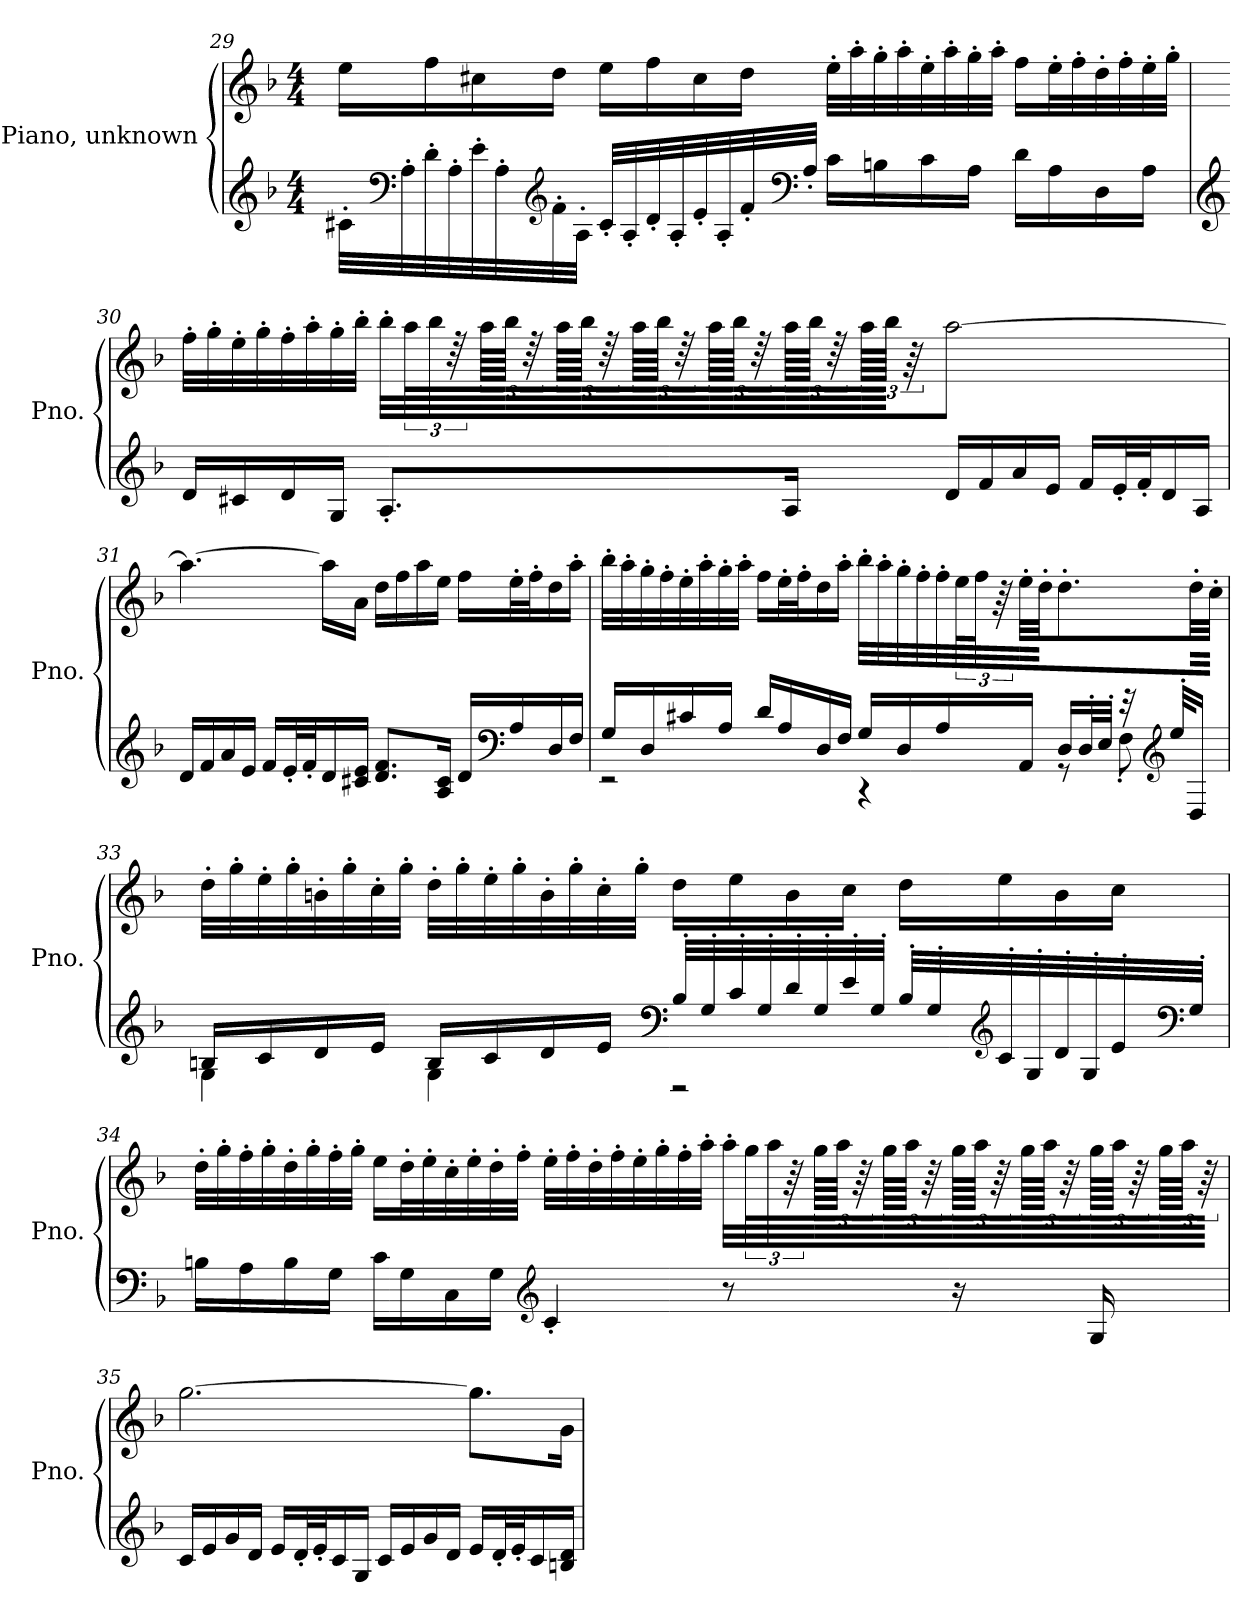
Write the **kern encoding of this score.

**kern	**kern
*part1	*part1
*staff2	*staff1
*I"Piano, unknown	*
*I'Pno.	*
!!LO:LB:g=z
*clefG2	*clefG2
*k[b-]	*k[b-]
*M4/4	*M4/4
=29	=29
32c#X'\LLL	16ee\LL
*clefF4	*
32A'\	.
32d'\	16ff\
32A'\	.
32e'\	16cc#X\
32A'\	.
*clefG2	*
32f'\	16dd\JJ
32A'\JJJ	.
32c#'/LLL	16ee\LL
32A'/	.
32d'/	16ff\
32A'/	.
32e'/	16cc#\
32A'/	.
32f'/	16dd\JJ
*clefF4	*
32A'/JJJ	.
16c#\LL	32ee'\LLL
.	32aa'\
16Bn\	32gg'\
.	32aa'\
16c#\	32ee'\
.	32aa'\
16A\JJ	32gg'\
.	32aa'\JJJ
16d\LL	16ff\LL
16A\	32ee'\L
.	32ff'\
16D\	32dd'\
.	32ff'\
16A\JJ	32ee'\
.	32gg'\JJJ
!!LO:LB:g=z
=30	=30
*clefG2	*
16d/LL	32ff'\LLL
.	32gg'\
16c#X/	32ee'\
.	32gg'\
16d/	32ff'\
.	32aa'\
16G/JJ	32gg'\
.	32bb-'\JJJ
8.A'/L	32bb-'\LLL
.	96aa\L
.	96bb-\JJJJ
.	96r
.	96aa\LLLL
.	96bb-\JJJJ
.	96r
.	96aa\LLLL
.	96bb-\JJJJ
.	96r
.	96aa\LLLL
.	96bb-\JJJJ
.	96r
.	96aa\LLLL
.	96bb-\JJJJ
.	96r
16A/Jk	96aa\LLLL
.	96bb-\JJJJ
.	96r
.	96aa\LLLL
.	96bb-\JJJJ
.	96r
16d/LL	[2aa\
16f/	.
16a/	.
16e/JJ	.
16f/LL	.
32e'/L	.
32f'/J	.
16d/	.
16A/JJ	.
!!LO:LB:g=z
=31	=31
16d/LL	4.aa\_
16f/	.
16a/	.
16e/JJ	.
16f/LL	.
32e'/L	.
32f'/J	.
16d/	16aa\LL]
16c#X/ 16e/JJ	16a\JJ
8.d/ 8.f/L	16dd\LL
.	16ff\
.	16aa\
16A/ 16c#/Jk	16ee\JJ
16d/LL	16ff\LL
*clefF4	*
16A/	32ee'\L
.	32ff'\J
16D/	16dd\
16F/JJ	16aa'\JJ
!!LO:LB:g=z
=32	=32
*^	*
16G/LL	2r	32bb-'\LLL
.	.	32aa'\
16D/	.	32gg'\
.	.	32ff'\
16c#X/	.	32ee'\
.	.	32aa'\
16A/JJ	.	32gg'\
.	.	32aa'\JJJ
16d/LL	.	16ff\LL
16A/	.	32ee'\L
.	.	32ff'\J
16D/	.	16dd\
16F/JJ	.	16aa'\JJ
16G/LL	4r	32bb-'\LLL
.	.	32aa'\
16D/	.	32gg'\
.	.	32ff'\
16A/	.	32ff'\
.	.	96ee\L
.	.	96ff\JJJJ
.	.	96r
16AA/JJ	.	32ee'\LLL
.	.	32dd'\JJ
16D/LL	8r	8.dd'\
32D'/L	.	.
32E'/JJJ	.	.
32r	8F'\	.
*clefG2	*	*
32ee'/KLL	.	.
16D/JJ	.	32dd'\LL
.	.	32cc'\JJJ
!!LO:PB:g=z
=33	=33	=33
16Bn/LL	4G\	32dd'\LLL
.	.	32gg'\
16c/	.	32ee'\
.	.	32gg'\
16d/	.	32bn'\
.	.	32gg'\
16e/JJ	.	32cc'\
.	.	32gg'\JJJ
16B/LL	4G\	32dd'\LLL
.	.	32gg'\
16c/	.	32ee'\
.	.	32gg'\
16d/	.	32b'\
.	.	32gg'\
16e/JJ	.	32cc'\
.	.	32gg'\JJJ
*clefF4	*	*
32B'/LLL	2r	16dd\LL
32G'/	.	.
32c'/	.	16ee\
32G'/	.	.
32d'/	.	16b\
32G'/	.	.
32e'/	.	16cc\JJ
32G'/JJJ	.	.
32B'/LLL	.	16dd\LL
32G'/	.	.
*clefG2	*	*
32c'/	.	16ee\
32G'/	.	.
32d'/	.	16b\
32G'/	.	.
32e'/	.	16cc\JJ
*clefF4	*	*
32G'/JJJ	.	.
*v	*v	*
!!LO:LB:g=z
=34	=34
16Bn\LL	32dd'\LLL
.	32gg'\
16A\	32ff'\
.	32gg'\
16B\	32dd'\
.	32gg'\
16G\JJ	32ff'\
.	32gg'\JJJ
16c\LL	16ee\LL
16G\	32dd'\L
.	32ee'\
16C\	32cc'\
.	32ee'\
16G\JJ	32dd'\
.	32ff'\JJJ
*clefG2	*
4c'/	32ee'\LLL
.	32ff'\
.	32dd'\
.	32ff'\
.	32ee'\
.	32gg'\
.	32ff'\
.	32aa'\JJJ
8r	32aa'\LLL
.	96gg\L
.	96aa\JJJJ
.	96r
.	96gg\LLLL
.	96aa\JJJJ
.	96r
.	96gg\LLLL
.	96aa\JJJJ
.	96r
16r	96gg\LLLL
.	96aa\JJJJ
.	96r
.	96gg\LLLL
.	96aa\JJJJ
.	96r
16G/	96gg\LLLL
.	96aa\JJJJ
.	96r
.	96gg\LLLL
.	96aa\JJJJ
.	96r
!!LO:LB:g=z
=35	=35
16c/LL	[2.gg\
16e/	.
16g/	.
16d/JJ	.
16e/LL	.
32d'/L	.
32e'/J	.
16c/	.
16G/JJ	.
16c/LL	.
16e/	.
16g/	.
16d/JJ	.
16e/LL	8.gg\L]
32d'/L	.
32e'/J	.
16c/	.
16Bn/ 16d/JJ	16g\Jk
=	=
*-	*-
